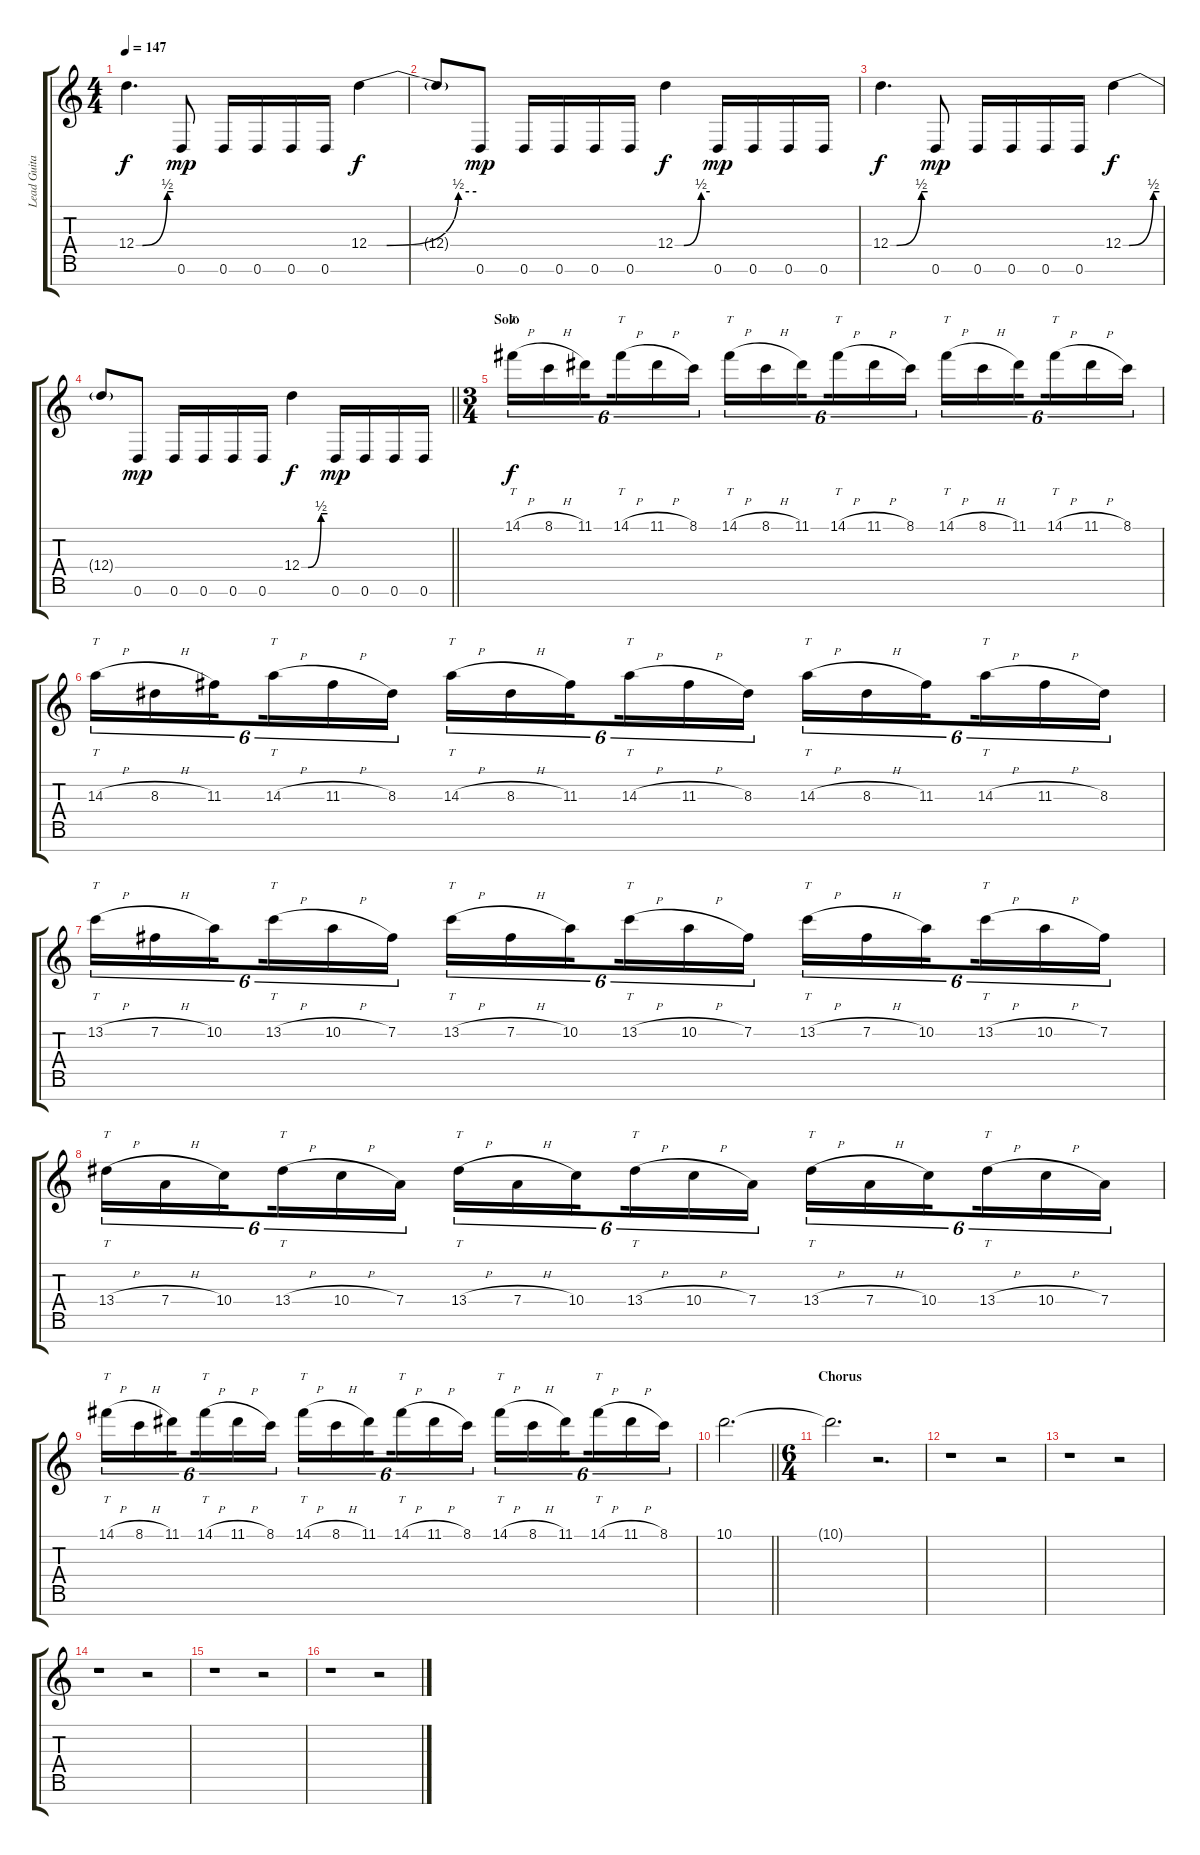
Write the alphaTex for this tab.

\track ("Lead Guitar" "Lead Guita") {instrument distortionguitar}
\staff {score tabs}
\tuning (E4 B3 G3 D3 A2 D2 B1) {hide}
\ts (4 4)
\tempo 147
\clef g2
\ks c
12.4{be (custom 0 0 10 0 50 2 60 2)}.4{d dy f volume 12} 0.6.8{dy mp} 0.6.16 0.6.16 0.6.16 0.6.16 12.4{be (custom 0 0 10 0 50 2 60 2)}.4{dy f} |
12.4{t}.8 0.6.8{dy mp} 0.6.16 0.6.16 0.6.16 0.6.16 12.4{be (custom 0 0 15 0 45 2 60 2)}.4{dy f} 0.6.16{dy mp} 0.6.16 0.6.16 0.6.16 |
12.4{be (custom 0 0 10 0 50 2 60 2)}.4{d dy f} 0.6.8{dy mp} 0.6.16 0.6.16 0.6.16 0.6.16 12.4{be (custom 0 0 10 0 50 2 60 2)}.4{dy f} |
\barLineRight lightlight
12.4{t}.8 0.6.8{dy mp} 0.6.16 0.6.16 0.6.16 0.6.16 12.4{be (custom 0 0 15 0 45 2 60 2)}.4{dy f} 0.6.16{dy mp} 0.6.16 0.6.16 0.6.16 |
\ts (3 4)
\section ("" "Solo")
14.1{h}.16{tt tu (6 4) dy f volume 16} 8.1{h}.16{tu (6 4)} 11.1.16{tu (6 4) beam splitsecondary} 14.1{h}.16{tt tu (6 4)} 11.1{h}.16{tu (6 4)} 8.1.16{tu (6 4)} 14.1{h}.16{tt tu (6 4)} 8.1{h}.16{tu (6 4)} 11.1.16{tu (6 4) beam splitsecondary} 14.1{h}.16{tt tu (6 4)} 11.1{h}.16{tu (6 4)} 8.1.16{tu (6 4)} 14.1{h}.16{tt tu (6 4)} 8.1{h}.16{tu (6 4)} 11.1.16{tu (6 4) beam splitsecondary} 14.1{h}.16{tt tu (6 4)} 11.1{h}.16{tu (6 4)} 8.1.16{tu (6 4)} |
14.3{h}.16{tt tu (6 4)} 8.3{h}.16{tu (6 4)} 11.3.16{tu (6 4) beam splitsecondary} 14.3{h}.16{tt tu (6 4)} 11.3{h}.16{tu (6 4)} 8.3.16{tu (6 4)} 14.3{h}.16{tt tu (6 4)} 8.3{h}.16{tu (6 4)} 11.3.16{tu (6 4) beam splitsecondary} 14.3{h}.16{tt tu (6 4)} 11.3{h}.16{tu (6 4)} 8.3.16{tu (6 4)} 14.3{h}.16{tt tu (6 4)} 8.3{h}.16{tu (6 4)} 11.3.16{tu (6 4) beam splitsecondary} 14.3{h}.16{tt tu (6 4)} 11.3{h}.16{tu (6 4)} 8.3.16{tu (6 4)} |
13.2{h}.16{tt tu (6 4)} 7.2{h}.16{tu (6 4)} 10.2.16{tu (6 4) beam splitsecondary} 13.2{h}.16{tt tu (6 4)} 10.2{h}.16{tu (6 4)} 7.2.16{tu (6 4)} 13.2{h}.16{tt tu (6 4)} 7.2{h}.16{tu (6 4)} 10.2.16{tu (6 4) beam splitsecondary} 13.2{h}.16{tt tu (6 4)} 10.2{h}.16{tu (6 4)} 7.2.16{tu (6 4)} 13.2{h}.16{tt tu (6 4)} 7.2{h}.16{tu (6 4)} 10.2.16{tu (6 4) beam splitsecondary} 13.2{h}.16{tt tu (6 4)} 10.2{h}.16{tu (6 4)} 7.2.16{tu (6 4)} |
13.4{h}.16{tt tu (6 4)} 7.4{h}.16{tu (6 4)} 10.4.16{tu (6 4) beam splitsecondary} 13.4{h}.16{tt tu (6 4)} 10.4{h}.16{tu (6 4)} 7.4.16{tu (6 4)} 13.4{h}.16{tt tu (6 4)} 7.4{h}.16{tu (6 4)} 10.4.16{tu (6 4) beam splitsecondary} 13.4{h}.16{tt tu (6 4)} 10.4{h}.16{tu (6 4)} 7.4.16{tu (6 4)} 13.4{h}.16{tt tu (6 4)} 7.4{h}.16{tu (6 4)} 10.4.16{tu (6 4) beam splitsecondary} 13.4{h}.16{tt tu (6 4)} 10.4{h}.16{tu (6 4)} 7.4.16{tu (6 4)} |
14.1{h}.16{tt tu (6 4)} 8.1{h}.16{tu (6 4)} 11.1.16{tu (6 4) beam splitsecondary} 14.1{h}.16{tt tu (6 4)} 11.1{h}.16{tu (6 4)} 8.1.16{tu (6 4)} 14.1{h}.16{tt tu (6 4)} 8.1{h}.16{tu (6 4)} 11.1.16{tu (6 4) beam splitsecondary} 14.1{h}.16{tt tu (6 4)} 11.1{h}.16{tu (6 4)} 8.1.16{tu (6 4)} 14.1{h}.16{tt tu (6 4)} 8.1{h}.16{tu (6 4)} 11.1.16{tu (6 4) beam splitsecondary} 14.1{h}.16{tt tu (6 4)} 11.1{h}.16{tu (6 4)} 8.1.16{tu (6 4)} |
\barLineRight lightlight
10.1.2{d} |
\ts (6 4)
\section ("" "Chorus")
10.1{t}.2{d volume 10} r.2{d} |
r.1 r.2 |
r.1 r.2 |
r.1 r.2 |
r.1 r.2 |
r.1 r.2
